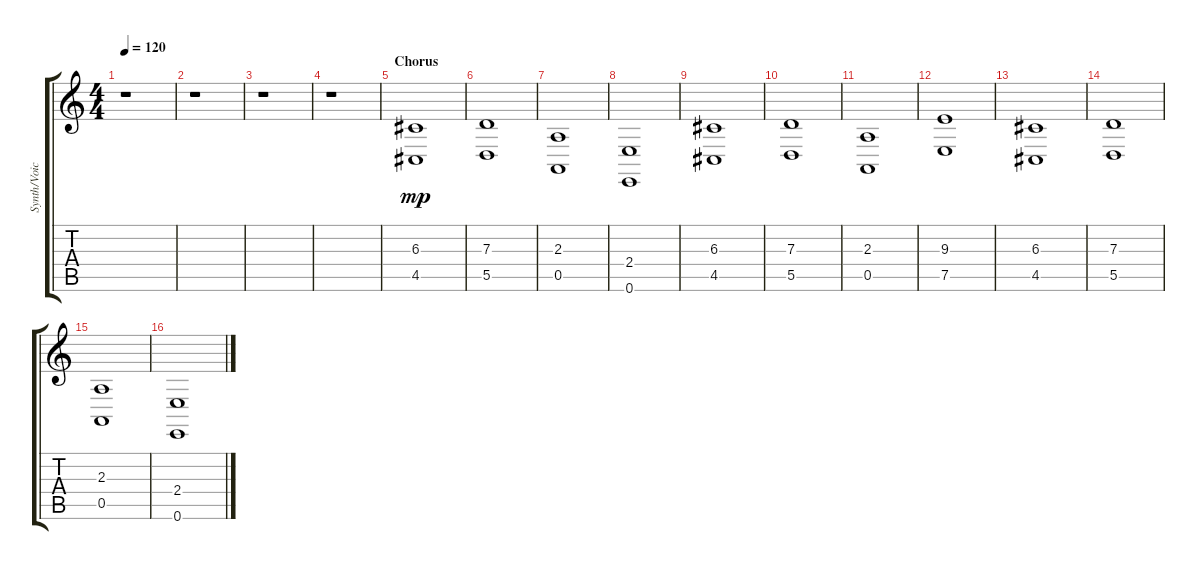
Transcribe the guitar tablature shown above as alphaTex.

\track ("Synth/Voices (Ricky Reed)" "Synth/Voic") {instrument synthstrings1}
\staff {score tabs}
\tuning (E4 B3 G3 D3 A2 E2) {hide}
\ts (4 4)
\tempo 120
\clef g2
\ks c
r.1{dy mp} |
r.1 |
r.1 |
r.1 |
\section ("" "Chorus")
(6.3 4.5).1 |
(7.3 5.5).1 |
(2.3 0.5).1 |
(2.4 0.6).1 |
(6.3 4.5).1 |
(7.3 5.5).1 |
(2.3 0.5).1 |
(9.3 7.5).1 |
(6.3 4.5).1 |
(7.3 5.5).1 |
(2.3 0.5).1 |
(2.4 0.6).1
